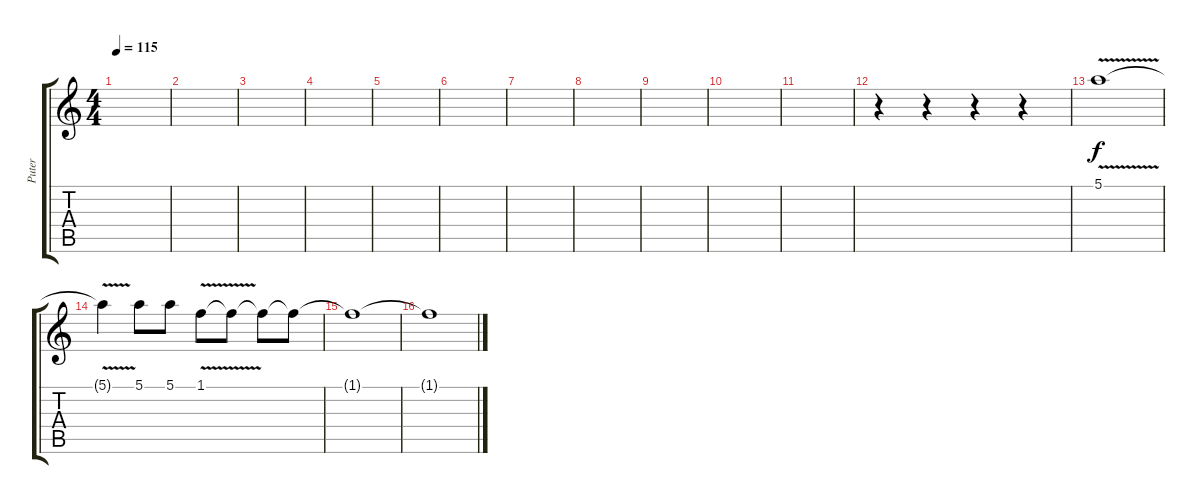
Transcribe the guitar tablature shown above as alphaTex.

\track ("Puter" "Puter") {instrument distortionguitar}
\staff {score tabs}
\tuning (E4 B3 G3 D3 A2 E2) {hide}
\ts (4 4)
\tempo 115
\clef g2
\ks c
|
|
|
|
|
|
|
|
|
|
|
r.4 r.4 r.4 r.4 |
5.1{v}.1 |
5.1{t}.4 5.1.8 5.1.8 1.1{v}.8 1.1{t}.8 1.1{t}.8 1.1{t}.8 |
1.1{t}.1 |
1.1{t}.1
